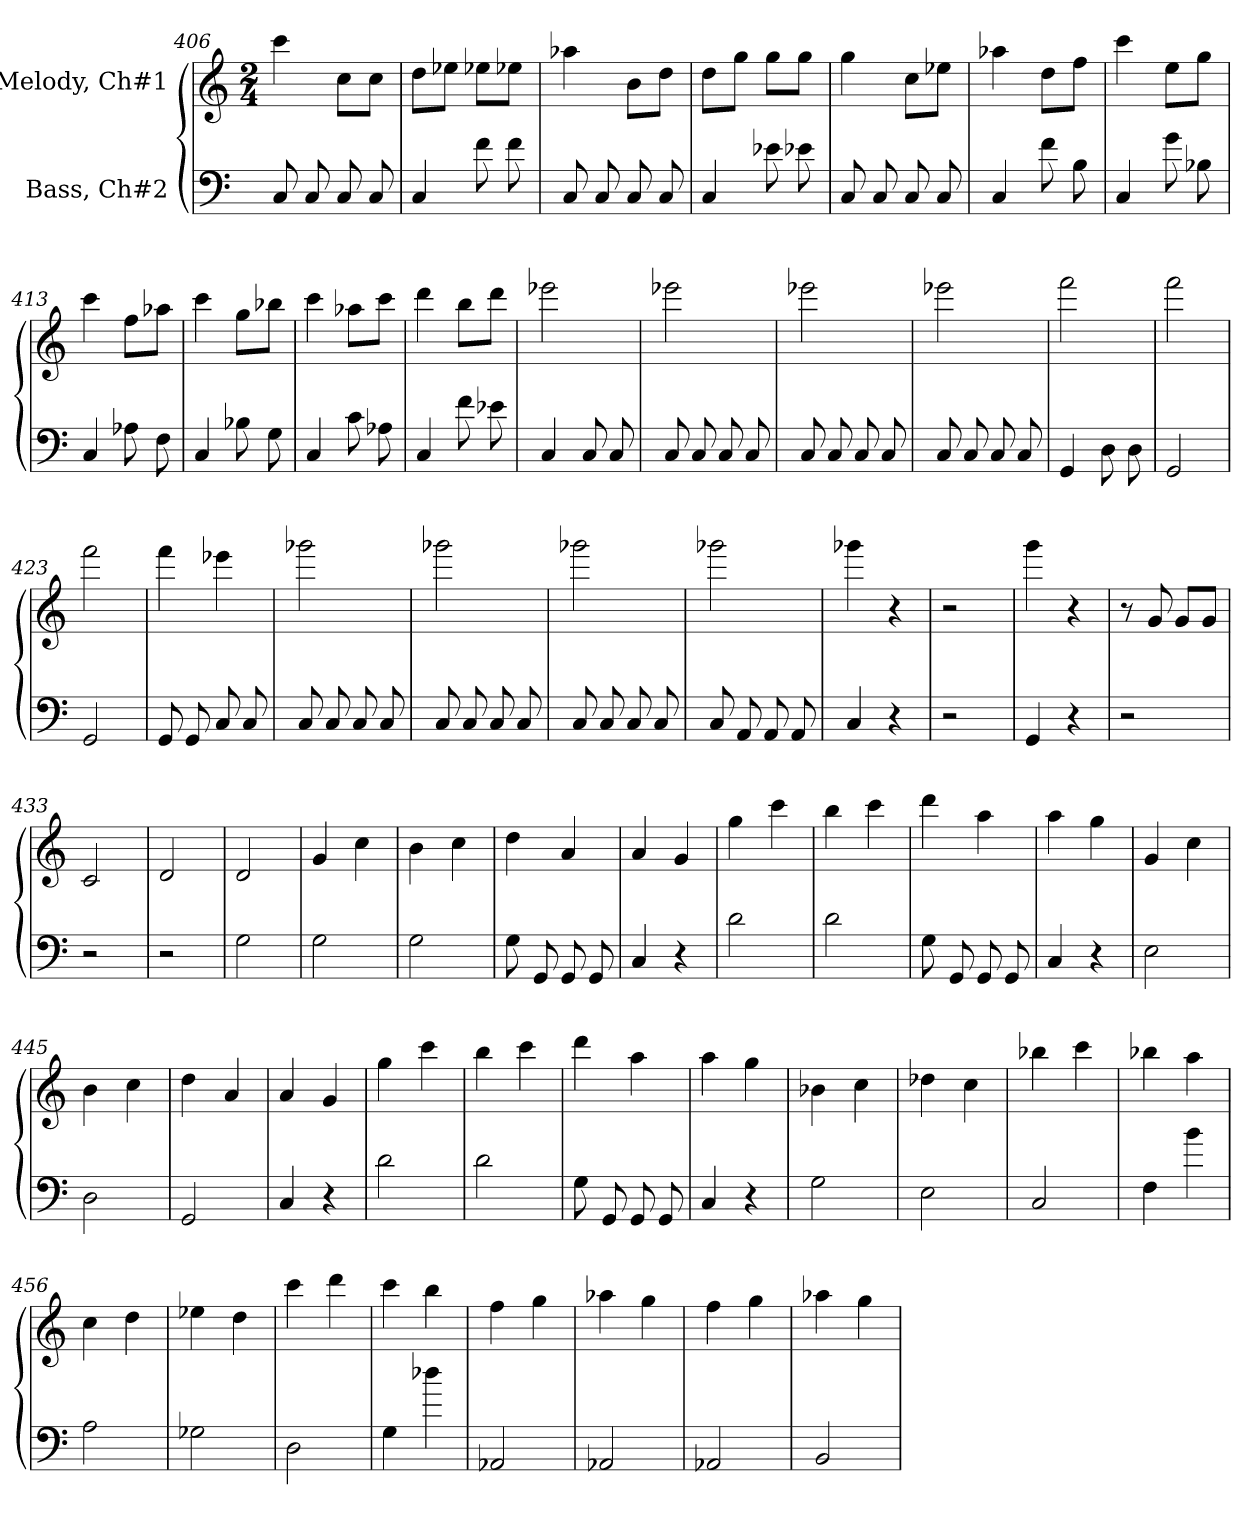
**kern	**kern
*part2	*part1
*staff2	*staff1
*I"Bass, Ch#2	*I"Melody, Ch#1
*clefF4	*
*	*M2/4
=406	=406
8C	4ccc
8C	.
8C	8ccL
8C	8ccJ
=407	=407
4C	8ddL
.	8ee-XJ
8f	8ee-XL
8f	8ee-XJ
=408	=408
8C	4aa-X
8C	.
8C	8bL
8C	8ddJ
=409	=409
4C	8ddL
.	8ggJ
8e-X	8ggL
8e-X	8ggJ
=410	=410
8C	4gg
8C	.
8C	8ccL
8C	8ee-XJ
=411	=411
4C	4aa-X
8f	8ddL
8B	8ffJ
=412	=412
4C	4ccc
8g	8eeL
8B-X	8ggJ
=413	=413
4C	4ccc
8A-X	8ffL
8F	8aa-XJ
=414	=414
4C	4ccc
8B-X	8ggL
8G	8bb-XJ
=415	=415
4C	4ccc
8c	8aa-XL
8A-X	8cccJ
=416	=416
4C	4ddd
8f	8bbL
8e-X	8dddJ
=417	=417
4C	2eee-X
8C	.
8C	.
=418	=418
8C	2eee-X
8C	.
8C	.
8C	.
=419	=419
8C	2eee-X
8C	.
8C	.
8C	.
=420	=420
8C	2eee-X
8C	.
8C	.
8C	.
=421	=421
4GG	2fff
8D	.
8D	.
=422	=422
2GG	2fff
=423	=423
2GG	2fff
=424	=424
8GG	4fff
8GG	.
8C	4eee-X
8C	.
=425	=425
8C	2ggg-X
8C	.
8C	.
8C	.
=426	=426
8C	2ggg-X
8C	.
8C	.
8C	.
=427	=427
8C	2ggg-X
8C	.
8C	.
8C	.
=428	=428
8C	2ggg-X
8AA	.
8AA	.
8AA	.
=429	=429
4C	4ggg-X
4r	4r
=430	=430
2r	2r
=431	=431
4GG	4ggg
4r	4r
=432	=432
2r	8r
.	8g
.	8gL
.	8gJ
=433	=433
2r	2c
=434	=434
2r	2d
=435	=435
2G	2d
=436	=436
2G	4g
.	4cc
=437	=437
2G	4b
.	4cc
=438	=438
8G	4dd
8GG	.
8GG	4a
8GG	.
=439	=439
4C	4a
4r	4g
=440	=440
2d	4gg
.	4ccc
=441	=441
2d	4bb
.	4ccc
=442	=442
8G	4ddd
8GG	.
8GG	4aa
8GG	.
=443	=443
4C	4aa
4r	4gg
=444	=444
2E	4g
.	4cc
=445	=445
2D	4b
.	4cc
=446	=446
2GG	4dd
.	4a
=447	=447
4C	4a
4r	4g
=448	=448
2d	4gg
.	4ccc
=449	=449
2d	4bb
.	4ccc
=450	=450
8G	4ddd
8GG	.
8GG	4aa
8GG	.
=451	=451
4C	4aa
4r	4gg
=452	=452
2G	4b-X
.	4cc
=453	=453
2E	4dd-X
.	4cc
=454	=454
2C	4bb-X
.	4ccc
=455	=455
4F	4bb-X
4b	4aa
=456	=456
2A	4cc
.	4dd
=457	=457
2G-X	4ee-X
.	4dd
=458	=458
2D	4ccc
.	4ddd
=459	=459
4G	4ccc
4dd-X	4bb
=460	=460
2AA-X	4ff
.	4gg
=461	=461
2AA-X	4aa-X
.	4gg
=462	=462
2AA-X	4ff
.	4gg
=463	=463
2BB	4aa-X
.	4gg
=	=
*-	*-
